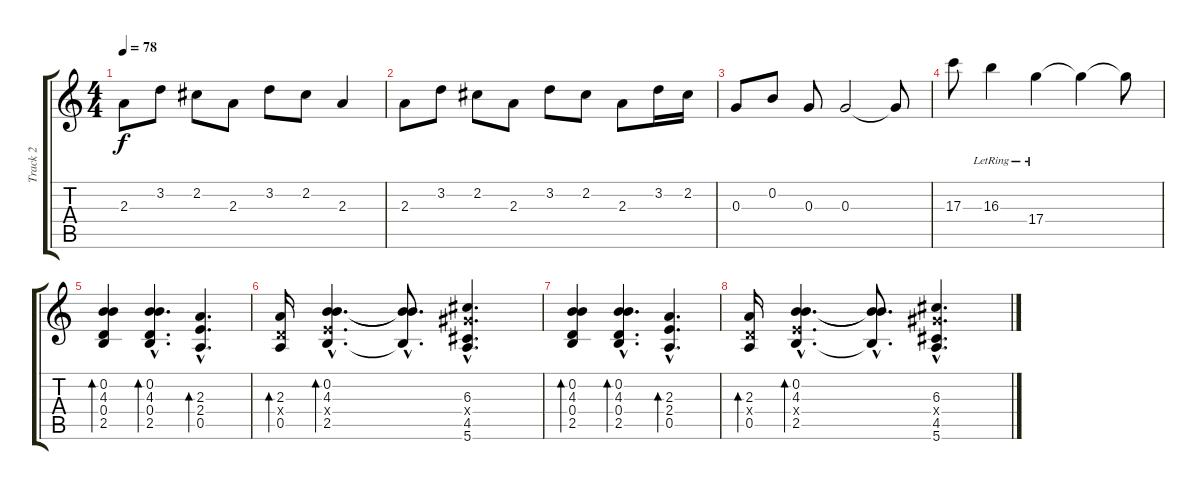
\track ("Track 2" "Track 2") {instrument acousticguitarnylon}
\staff {score tabs}
\tuning (E4 B3 G3 D3 A2 E2) {hide}
\ts (4 4)
\tempo 78
\clef g2
\ks c
2.3.8{dy f volume 11 balance 12 instrument overdrivenguitar} 3.2.8 2.2.8 2.3.8 3.2.8 2.2.8 2.3.4 |
2.3.8{volume 11 balance 12 instrument overdrivenguitar} 3.2.8 2.2.8 2.3.8 3.2.8 2.2.8 2.3.8 3.2.16 2.2.16 |
0.3.8{volume 11 balance 12 instrument overdrivenguitar} 0.2.8 0.3.8 0.3.2 0.3{t}.8 |
17.3.8{volume 11 balance 12 instrument overdrivenguitar} 16.3{lr}.4 17.4{lr}.4 17.4{t}.4 17.4{t}.8 |
(0.2 4.3 0.4 2.5).4{bd 60 volume 7 balance 8 instrument acousticguitarnylon} (0.2{hac} 4.3{hac} 0.4{hac} 2.5{hac}).4{d bd 60} (2.3{hac} 2.4{hac} 0.5{hac}).4{d bd 60} |
(2.3 0.4{x} 0.5).16{bd 60} (0.2{hac} 4.3{hac} 2.4{hac x} 2.5{hac}).4{d bd 60} (0.2{hac t} 4.3{hac t} 2.5{hac t}).8{d} (6.3{hac} 6.4{hac x} 4.5{hac} 5.6{hac}).4{d} |
(0.2 4.3 0.4 2.5).4{bd 60} (0.2{hac} 4.3{hac} 0.4{hac} 2.5{hac}).4{d bd 60} (2.3{hac} 2.4{hac} 0.5{hac}).4{d bd 60} |
(2.3 0.4{x} 0.5).16{bd 60} (0.2{hac} 4.3{hac} 2.4{hac x} 2.5{hac}).4{d bd 60} (0.2{hac t} 4.3{hac t} 2.5{hac t}).8{d} (6.3{hac} 6.4{hac x} 4.5{hac} 5.6{hac}).4{d}
